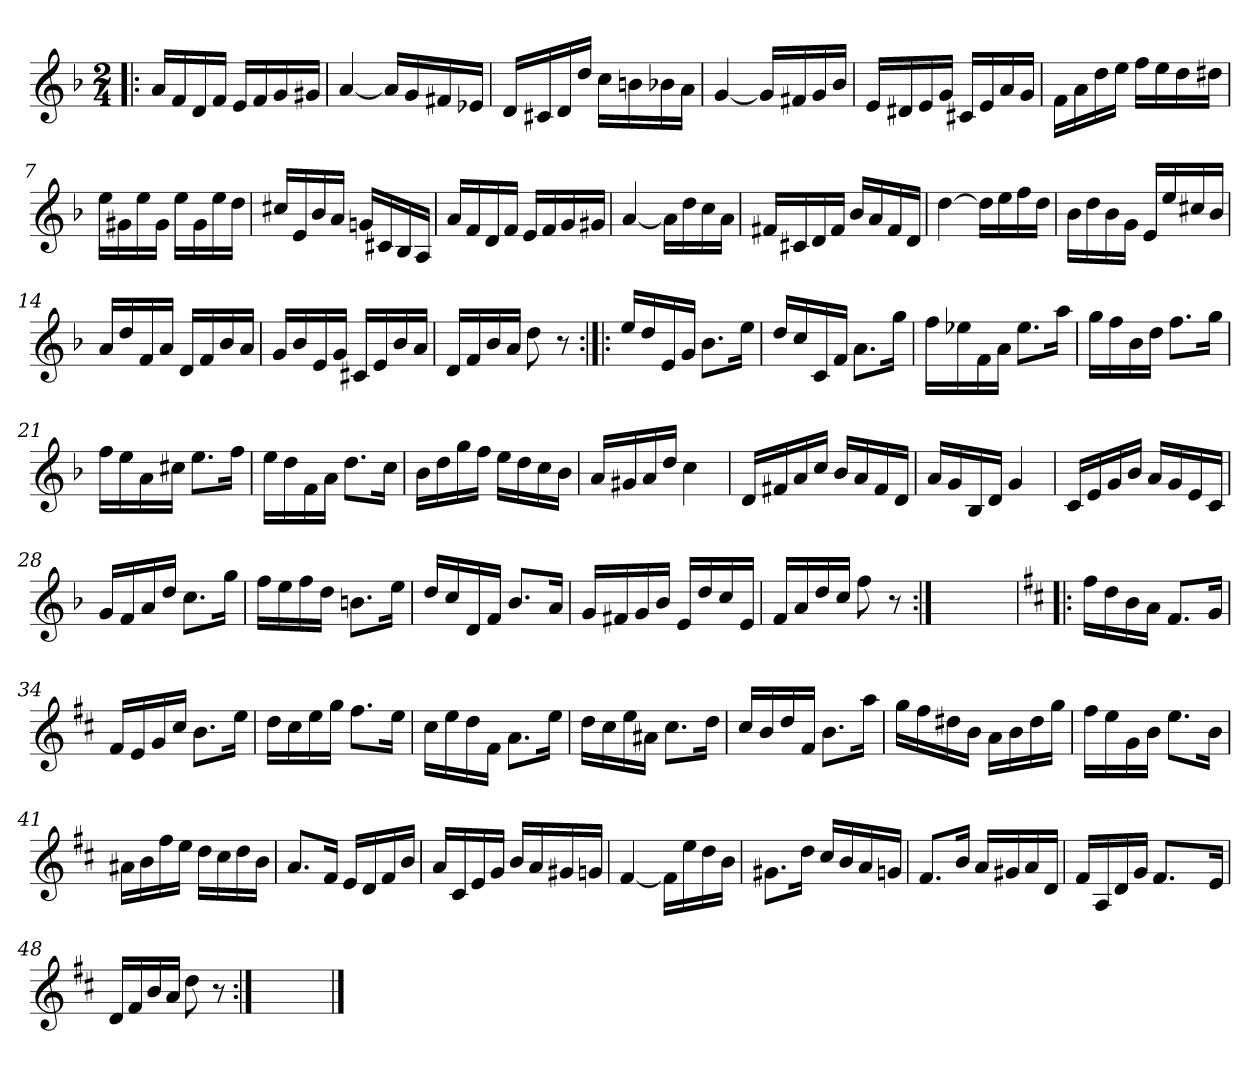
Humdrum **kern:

**kern
*part1
*staff1
*clefG2
*k[b-]
*F:
*M2/4
=1!|:
16a/LL
16f/
16d/
16f/JJ
16e/LL
16f/
16g/
16g#X/JJ
=2
[<4a/
16a/LL]
16g/
16f#X/
16e-X/JJ
=3
16d/LL
16c#X/
16d/
16dd/JJ
16cc\LL
16bn\
16b-X\
16a\JJ
=4
[<4g/
16g/LL]
16f#X/
16g/
16b-/JJ
=5
16e/LL
16d#X/
16e/
16g/JJ
16c#X/LL
16e/
16a/
16g/JJ
!!LO:LB:g=z
=6
16f\LL
16a\
16dd\
16ee\JJ
16ff\LL
16ee\
16dd\
16dd#X\JJ
=7
16ee\LL
16g#X\
16ee\
16g#\JJ
16ee\LL
16g#\
16ee\
16dd\JJ
=8
16cc#X/LL
16e/
16b-/
16a/JJ
16gn/LL
16c#X/
16B-/
16A/JJ
=9
16a/LL
16f/
16d/
16f/JJ
16e/LL
16f/
16g/
16g#X/JJ
=10
[>4a/
16a\LL]
16dd\
16cc\
16a\JJ
!!LO:LB:g=z
=11
16f#X/LL
16c#X/
16d/
16f#/JJ
16b-/LL
16a/
16f#/
16d/JJ
=12
[>4dd\
16dd\LL]
16ee\
16ff\
16dd\JJ
=13
16b-\LL
16dd\
16b-\
16g\JJ
16e/LL
16ee/
16cc#X/
16b-/JJ
=14
16a/LL
16dd/
16f/
16a/JJ
16d/LL
16f/
16b-/
16a/JJ
=15
16g/LL
16b-/
16e/
16g/JJ
16c#X/LL
16e/
16b-/
16a/JJ
!!LO:LB:g=z
=16
16d/LL
16f/
16b-/
16a/JJ
8dd\
8r
=17:|!|:
16ee/LL
16dd/
16e/
16g/JJ
8.b-\L
16ee\Jk
=18
16dd/LL
16cc/
16c/
16f/JJ
8.a\L
16gg\Jk
=19
16ff\LL
16ee-X\
16f\
16a\JJ
8.ee-\L
16aa\Jk
=20
16gg\LL
16ff\
16b-\
16dd\JJ
8.ff\L
16gg\Jk
!!LO:LB:g=z
=21
16ff\LL
16ee\
16a\
16cc#X\JJ
8.ee\L
16ff\Jk
=22
16ee\LL
16dd\
16f\
16a\JJ
8.dd\L
16cc\Jk
=23
16b-\LL
16dd\
16gg\
16ff\JJ
16ee\LL
16dd\
16cc\
16b-\JJ
=24
16a/LL
16g#X/
16a/
16dd/JJ
4cc\
=25
16d/LL
16f#X/
16a/
16cc/JJ
16b-/LL
16a/
16f#/
16d/JJ
!!LO:LB:g=z
=26
16a/LL
16g/
16B-/
16d/JJ
4g/
=27
16c/LL
16e/
16g/
16b-/JJ
16a/LL
16g/
16e/
16c/JJ
=28
16g/LL
16f/
16a/
16dd/JJ
8.cc\L
16gg\Jk
=29
16ff\LL
16ee\
16ff\
16dd\JJ
8.bn\L
16ee\Jk
=30
16dd/LL
16cc/
16d/
16f/JJ
8.b-/L
16a/Jk
!!LO:LB:g=z
=31
16g/LL
16f#X/
16g/
16b-/JJ
16e/LL
16dd/
16cc/
16e/JJ
=32
16f/LL
16a/
16dd/
16cc/JJ
8ff\
8r
=32X1:|!
*stria0
2ryy
=33!|:
*stria5
*k[f#c#]
*D:
16ff#\LL
16dd\
16b\
16a\JJ
8.f#/L
16g/Jk
=34
16f#/LL
16e/
16g/
16cc#/JJ
8.b\L
16ee\Jk
!!LO:LB:g=z
=35
16dd\LL
16cc#\
16ee\
16gg\JJ
8.ff#\L
16ee\Jk
=36
16cc#\LL
16ee\
16dd\
16f#\JJ
8.a\L
16ee\Jk
=37
16dd\LL
16cc#\
16ee\
16a#X\JJ
8.cc#\L
16dd\Jk
=38
16cc#/LL
16b/
16dd/
16f#/JJ
8.b\L
16aa\Jk
=39
16gg\LL
16ff#\
16dd#X\
16b\JJ
16a\LL
16b\
16dd#\
16gg\JJ
!!LO:LB:g=z
=40
16ff#\LL
16ee\
16g\
16b\JJ
8.ee\L
16b\Jk
=41
16a#X\LL
16b\
16ff#\
16ee\JJ
16dd\LL
16cc#\
16dd\
16b\JJ
=42
8.a/L
16f#/Jk
16e/LL
16d/
16f#/
16b/JJ
=43
16a/LL
16c#/
16e/
16g/JJ
16b/LL
16a/
16g#X/
16gn/JJ
=44
[>4f#/
16f#\LL]
16ee\
16dd\
16b\JJ
!!LO:LB:g=z
=45
8.g#X\L
16dd\Jk
16cc#/LL
16b/
16a/
16gn/JJ
=46
8.f#/L
16b/Jk
16a/LL
16g#X/
16a/
16d/JJ
=47
*^
16f#/LL	4ryy
16A/	.
16d/	.
16g/JJ	.
8.f#/L	16ryy
.	16ryy
.	16ryy
16e/Jk	16ryy
*v	*v
=48
16d/LL
16f#/
16b/
16a/JJ
8dd\
8r
=49:|!
*stria0
2ryy
==
*-
